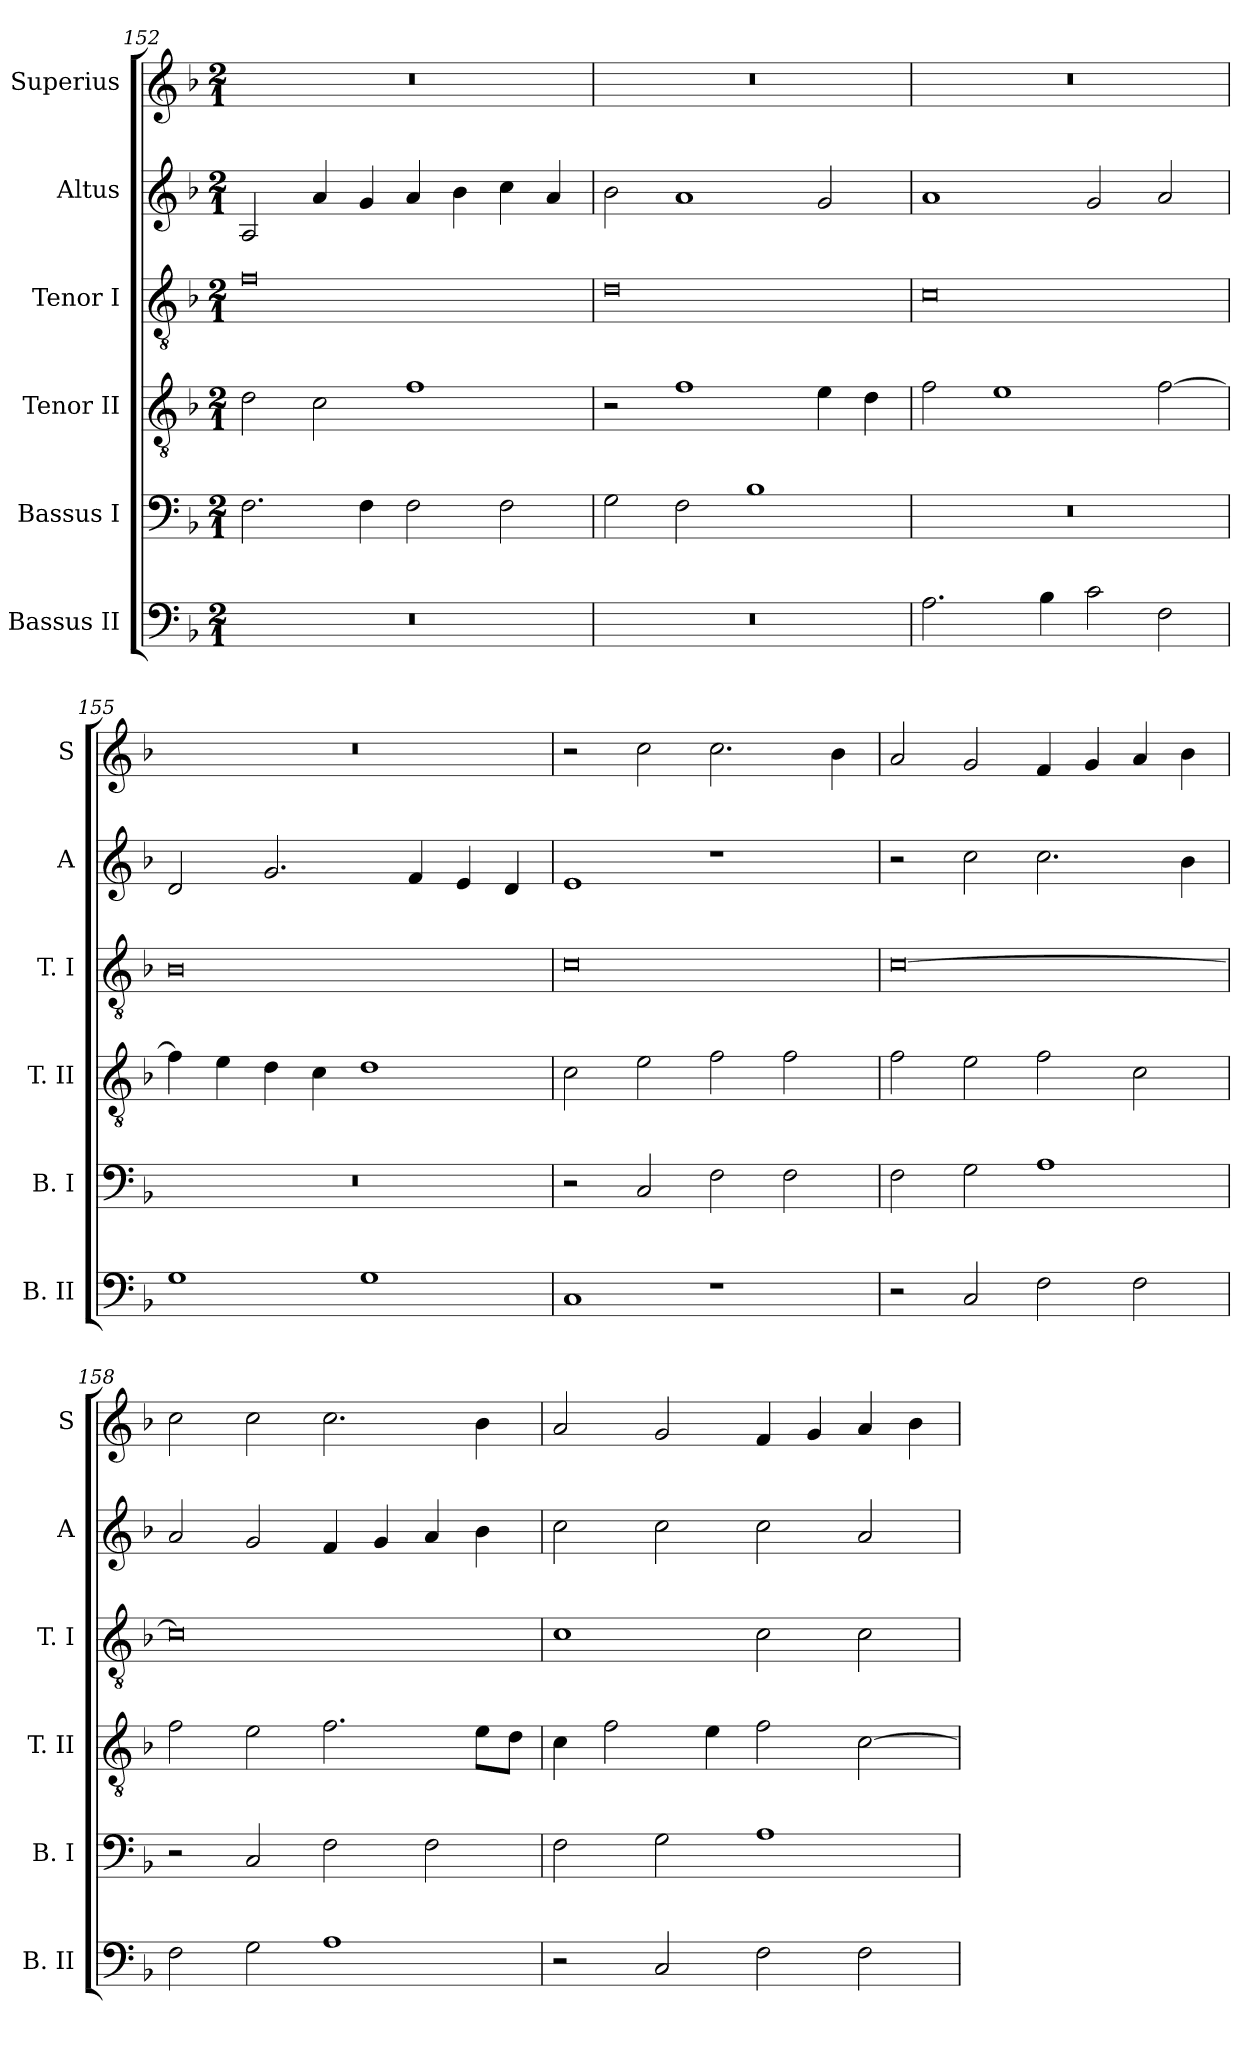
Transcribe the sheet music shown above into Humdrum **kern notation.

**kern	**kern	**kern	**kern	**kern	**kern
*part6	*part5	*part4	*part3	*part2	*part1
*staff6	*staff5	*staff4	*staff3	*staff2	*staff1
*I"Bassus II	*I"Bassus I	*I"Tenor II	*I"Tenor I	*I"Altus	*I"Superius
*I'B. II	*I'B. I	*I'T. II	*I'T. I	*I'A	*I'S
*clefF4	*clefF4	*clefGv2	*clefGv2	*clefG2	*clefG2
*k[b-]	*k[b-]	*k[b-]	*k[b-]	*k[b-]	*k[b-]
*F:	*F:	*F:	*F:	*F:	*F:
*M2/1	*M2/1	*M2/1	*M2/1	*M2/1	*M2/1
=152	=152	=152	=152	=152	=152
0r	2.F	2d	0f	2A	0r
.	.	2c	.	4a	.
.	4F	.	.	4g	.
.	2F	1f	.	4a	.
.	.	.	.	4b-	.
.	2F	.	.	4cc	.
.	.	.	.	4a	.
=153	=153	=153	=153	=153	=153
0r	2G	2r	0d	2b-	0r
.	2F	1f	.	1a	.
.	1B-	.	.	.	.
.	.	4e	.	2g	.
.	.	4d	.	.	.
=154	=154	=154	=154	=154	=154
2.A	0r	2f	0c	1a	0r
.	.	1e	.	.	.
4B-	.	.	.	.	.
2c	.	.	.	2g	.
2F	.	[2f	.	2a	.
=155	=155	=155	=155	=155	=155
1G	0r	4f]	0B-	2d	0r
.	.	4e	.	.	.
.	.	4d	.	2.g	.
.	.	4c	.	.	.
1G	.	1d	.	.	.
.	.	.	.	4f	.
.	.	.	.	4e	.
.	.	.	.	4d	.
=156	=156	=156	=156	=156	=156
1C	2r	2c	0c	1e	2r
.	2C	2e	.	.	2cc
1r	2F	2f	.	1r	2.cc
.	2F	2f	.	.	.
.	.	.	.	.	4b-
=157	=157	=157	=157	=157	=157
2r	2F	2f	[0c	2r	2a
2C	2G	2e	.	2cc	2g
2F	1A	2f	.	2.cc	4f
.	.	.	.	.	4g
2F	.	2c	.	.	4a
.	.	.	.	4b-	4b-
=158	=158	=158	=158	=158	=158
2F	2r	2f	0c]	2a	2cc
2G	2C	2e	.	2g	2cc
1A	2F	2.f	.	4f	2.cc
.	.	.	.	4g	.
.	2F	.	.	4a	.
.	.	8eL	.	4b-	4b-
.	.	8dJ	.	.	.
=159	=159	=159	=159	=159	=159
2r	2F	4c	1c	2cc	2a
.	.	2f	.	.	.
2C	2G	.	.	2cc	2g
.	.	4e	.	.	.
2F	1A	2f	2c	2cc	4f
.	.	.	.	.	4g
2F	.	[2c	2c	2a	4a
.	.	.	.	.	4b-
=	=	=	=	=	=
*-	*-	*-	*-	*-	*-
